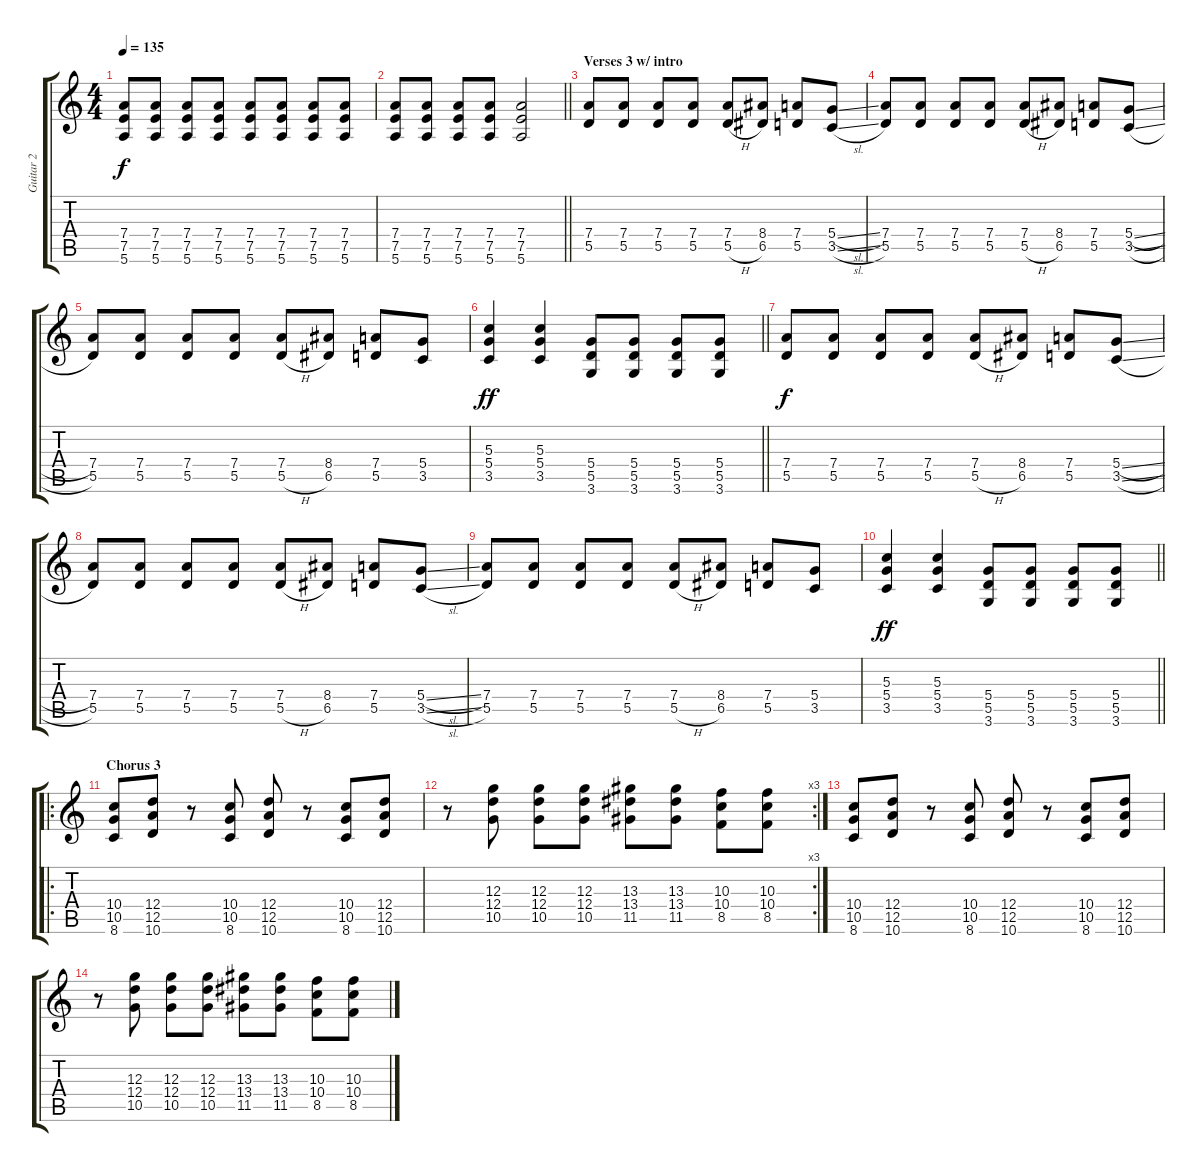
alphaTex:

\track ("Guitar 2" "Guitar 2") {instrument distortionguitar}
\staff {score tabs}
\tuning (E4 B3 G3 D3 A2 E2) {hide}
\ts (4 4)
\tempo 135
\clef g2
\ks c
(7.4 7.5 5.6).8{dy f} (7.4 7.5 5.6).8 (7.4 7.5 5.6).8 (7.4 7.5 5.6).8 (7.4 7.5 5.6).8 (7.4 7.5 5.6).8 (7.4 7.5 5.6).8 (7.4 7.5 5.6).8 |
\barLineRight lightlight
(7.4 7.5 5.6).8 (7.4 7.5 5.6).8 (7.4 7.5 5.6).8 (7.4 7.5 5.6).8 (7.4 7.5 5.6).2 |
\section ("" "Verses 3 w/ intro")
(7.4 5.5).8 (7.4 5.5).8 (7.4 5.5).8 (7.4 5.5).8 (7.4 5.5{h}).8 (8.4 6.5).8 (7.4 5.5).8 (5.4{sl} 3.5{sl}).8 |
(7.4 5.5).8 (7.4 5.5).8 (7.4 5.5).8 (7.4 5.5).8 (7.4 5.5{h}).8 (8.4 6.5).8 (7.4 5.5).8 (5.4{sl} 3.5{sl}).8 |
(7.4 5.5).8 (7.4 5.5).8 (7.4 5.5).8 (7.4 5.5).8 (7.4 5.5{h}).8 (8.4 6.5).8 (7.4 5.5).8 (5.4 3.5).8 |
\barLineRight lightlight
(5.3 5.4 3.5).4{dy ff} (5.3 5.4 3.5).4 (5.4 5.5 3.6).8 (5.4 5.5 3.6).8 (5.4 5.5 3.6).8 (5.4 5.5 3.6).8 |
(7.4 5.5).8{dy f} (7.4 5.5).8 (7.4 5.5).8 (7.4 5.5).8 (7.4 5.5{h}).8 (8.4 6.5).8 (7.4 5.5).8 (5.4{sl} 3.5{sl}).8 |
(7.4 5.5).8 (7.4 5.5).8 (7.4 5.5).8 (7.4 5.5).8 (7.4 5.5{h}).8 (8.4 6.5).8 (7.4 5.5).8 (5.4{sl} 3.5{sl}).8 |
(7.4 5.5).8 (7.4 5.5).8 (7.4 5.5).8 (7.4 5.5).8 (7.4 5.5{h}).8 (8.4 6.5).8 (7.4 5.5).8 (5.4 3.5).8 |
\barLineRight lightlight
(5.3 5.4 3.5).4{dy ff} (5.3 5.4 3.5).4 (5.4 5.5 3.6).8 (5.4 5.5 3.6).8 (5.4 5.5 3.6).8 (5.4 5.5 3.6).8 |
\ro
\section ("" "Chorus 3")
(10.4 10.5 8.6).8 (12.4 12.5 10.6).8 r.8 (10.4 10.5 8.6).8 (12.4 12.5 10.6).8 r.8 (10.4 10.5 8.6).8 (12.4 12.5 10.6).8 |
\rc 3
r.8 (12.3 12.4 10.5).8 (12.3 12.4 10.5).8 (12.3 12.4 10.5).8 (13.3 13.4 11.5).8 (13.3 13.4 11.5).8 (10.3 10.4 8.5).8 (10.3 10.4 8.5).8 |
(10.4 10.5 8.6).8 (12.4 12.5 10.6).8 r.8 (10.4 10.5 8.6).8 (12.4 12.5 10.6).8 r.8 (10.4 10.5 8.6).8 (12.4 12.5 10.6).8 |
r.8 (12.3 12.4 10.5).8 (12.3 12.4 10.5).8 (12.3 12.4 10.5).8 (13.3 13.4 11.5).8 (13.3 13.4 11.5).8 (10.3 10.4 8.5).8 (10.3 10.4 8.5).8
